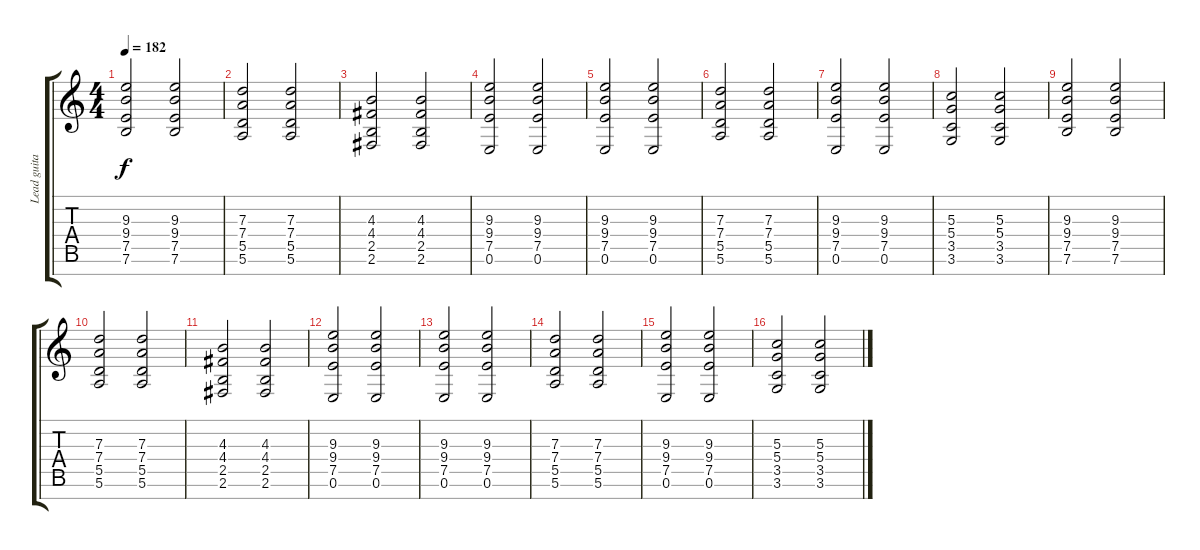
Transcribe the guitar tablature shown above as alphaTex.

\track ("Lead guitar" "Lead guita") {instrument overdrivenguitar}
\staff {score tabs}
\tuning (E4 B3 G3 D3 A2 E2 B1) {hide}
\ts (4 4)
\tempo 182
\clef g2
\ks c
(9.3 9.4 7.5 7.6).2{dy f} (9.3 9.4 7.5 7.6).2 |
(7.3 7.4 5.5 5.6).2 (7.3 7.4 5.5 5.6).2 |
(4.3 4.4 2.5 2.6).2 (4.3 4.4 2.5 2.6).2 |
(9.3 9.4 7.5 0.6).2 (9.3 9.4 7.5 0.6).2 |
(9.3 9.4 7.5 0.6).2 (9.3 9.4 7.5 0.6).2 |
(7.3 7.4 5.5 5.6).2 (7.3 7.4 5.5 5.6).2 |
(9.3 9.4 7.5 0.6).2 (9.3 9.4 7.5 0.6).2 |
(5.3 5.4 3.5 3.6).2 (5.3 5.4 3.5 3.6).2 |
(9.3 9.4 7.5 7.6).2 (9.3 9.4 7.5 7.6).2 |
(7.3 7.4 5.5 5.6).2 (7.3 7.4 5.5 5.6).2 |
(4.3 4.4 2.5 2.6).2 (4.3 4.4 2.5 2.6).2 |
(9.3 9.4 7.5 0.6).2 (9.3 9.4 7.5 0.6).2 |
(9.3 9.4 7.5 0.6).2 (9.3 9.4 7.5 0.6).2 |
(7.3 7.4 5.5 5.6).2 (7.3 7.4 5.5 5.6).2 |
(9.3 9.4 7.5 0.6).2 (9.3 9.4 7.5 0.6).2 |
(5.3 5.4 3.5 3.6).2 (5.3 5.4 3.5 3.6).2
